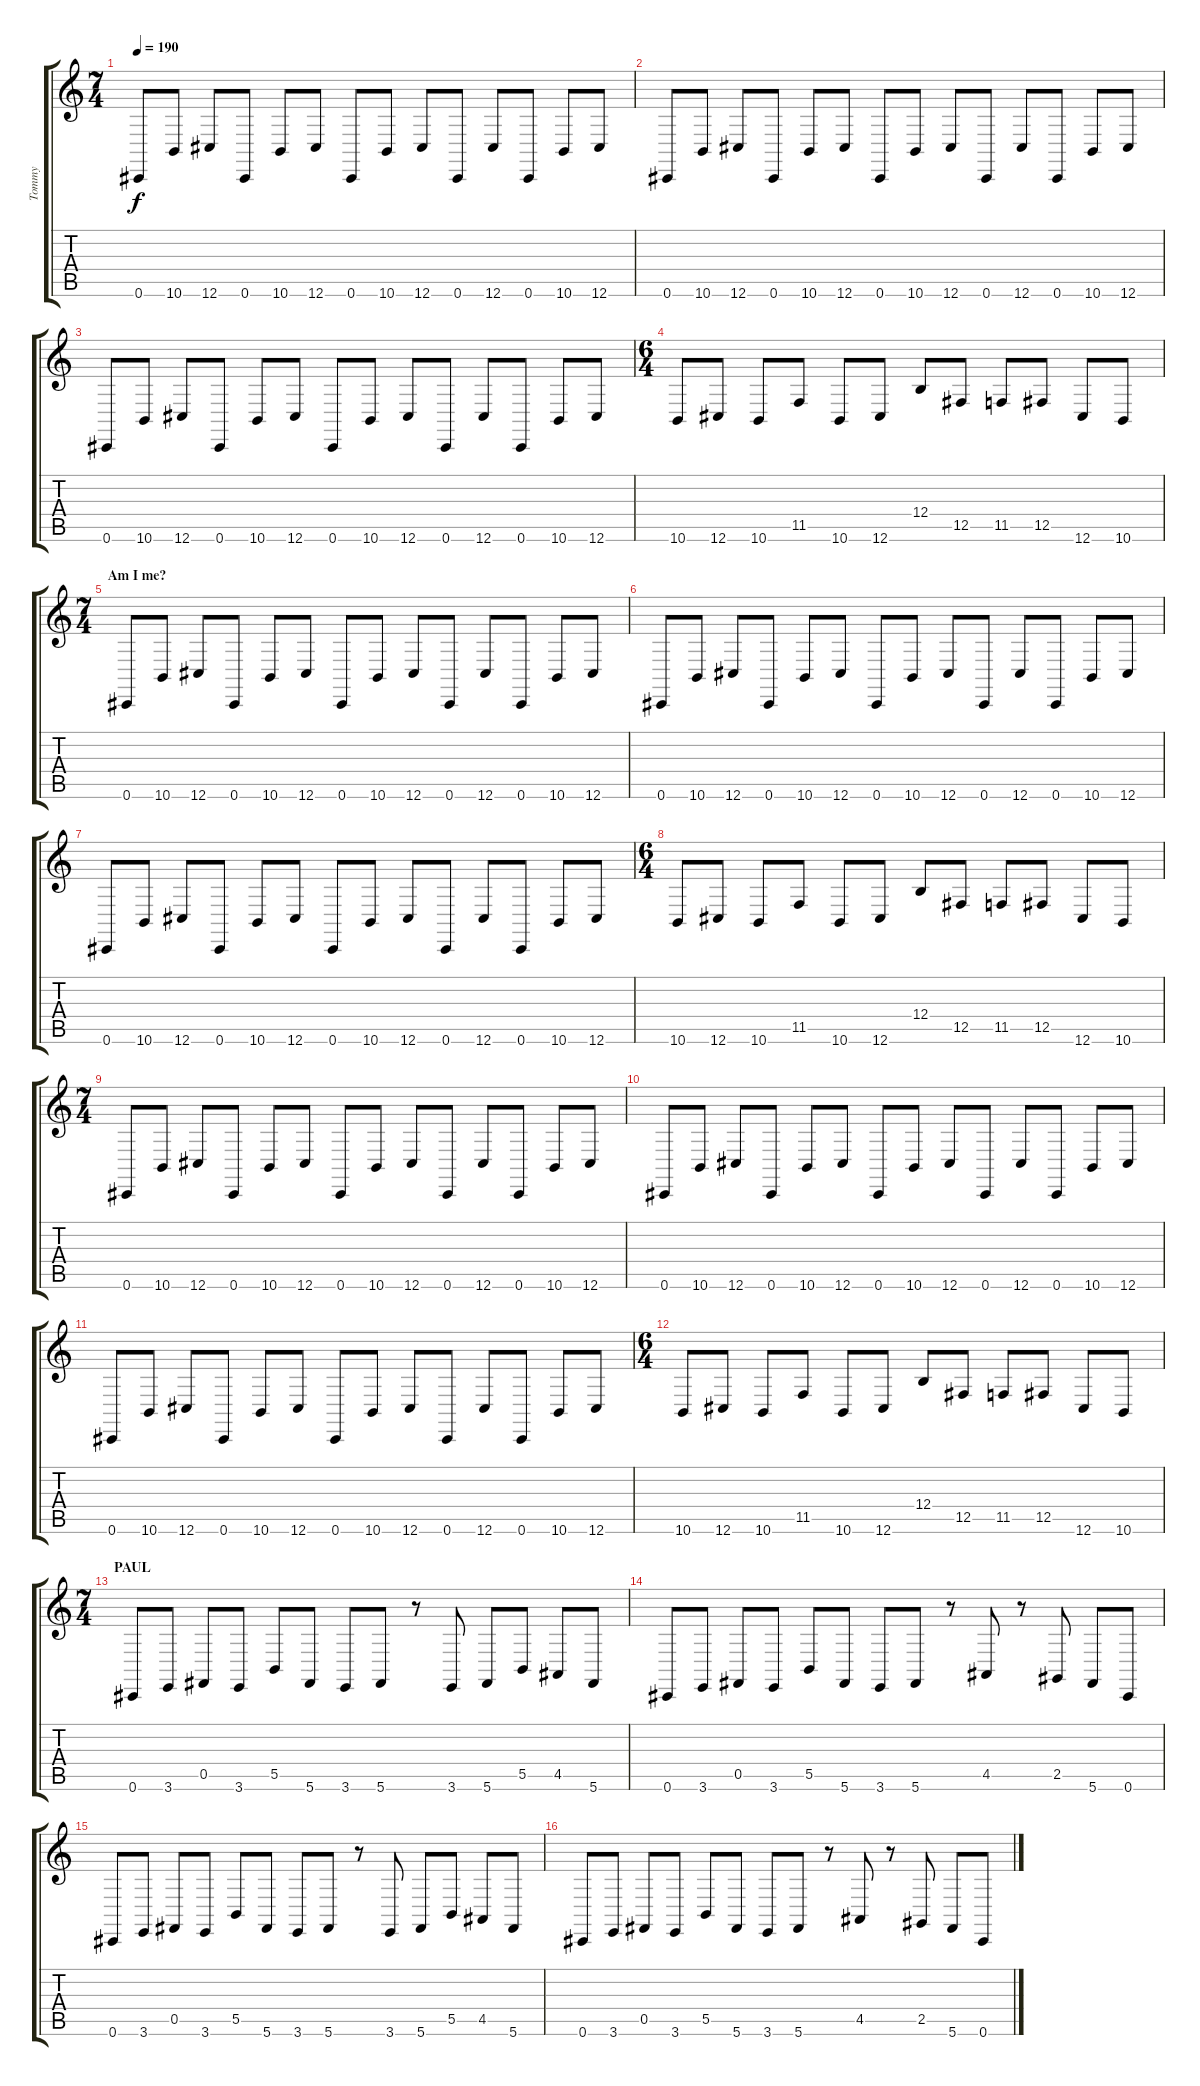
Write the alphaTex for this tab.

\track ("Tommy" "Tommy") {instrument lead2sawtooth}
\staff {score tabs}
\tuning (Db4 Ab3 E3 B2 Gb2 Db2) {hide}
\ts (7 4)
\tempo 190
\clef g2
\ks c
0.6.8{dy f} 10.6.8 12.6.8 0.6.8 10.6.8 12.6.8 0.6.8 10.6.8 12.6.8 0.6.8 12.6.8 0.6.8 10.6.8 12.6.8 |
0.6.8 10.6.8 12.6.8 0.6.8 10.6.8 12.6.8 0.6.8 10.6.8 12.6.8 0.6.8 12.6.8 0.6.8 10.6.8 12.6.8 |
0.6.8 10.6.8 12.6.8 0.6.8 10.6.8 12.6.8 0.6.8 10.6.8 12.6.8 0.6.8 12.6.8 0.6.8 10.6.8 12.6.8 |
\ts (6 4)
10.6.8 12.6.8 10.6.8 11.5.8 10.6.8 12.6.8 12.4.8 12.5.8 11.5.8 12.5.8 12.6.8 10.6.8 |
\ts (7 4)
\section ("" "Am I me?")
0.6.8 10.6.8 12.6.8 0.6.8 10.6.8 12.6.8 0.6.8 10.6.8 12.6.8 0.6.8 12.6.8 0.6.8 10.6.8 12.6.8 |
0.6.8 10.6.8 12.6.8 0.6.8 10.6.8 12.6.8 0.6.8 10.6.8 12.6.8 0.6.8 12.6.8 0.6.8 10.6.8 12.6.8 |
0.6.8 10.6.8 12.6.8 0.6.8 10.6.8 12.6.8 0.6.8 10.6.8 12.6.8 0.6.8 12.6.8 0.6.8 10.6.8 12.6.8 |
\ts (6 4)
10.6.8 12.6.8 10.6.8 11.5.8 10.6.8 12.6.8 12.4.8 12.5.8 11.5.8 12.5.8 12.6.8 10.6.8 |
\ts (7 4)
0.6.8 10.6.8 12.6.8 0.6.8 10.6.8 12.6.8 0.6.8 10.6.8 12.6.8 0.6.8 12.6.8 0.6.8 10.6.8 12.6.8 |
0.6.8 10.6.8 12.6.8 0.6.8 10.6.8 12.6.8 0.6.8 10.6.8 12.6.8 0.6.8 12.6.8 0.6.8 10.6.8 12.6.8 |
0.6.8 10.6.8 12.6.8 0.6.8 10.6.8 12.6.8 0.6.8 10.6.8 12.6.8 0.6.8 12.6.8 0.6.8 10.6.8 12.6.8 |
\ts (6 4)
10.6.8 12.6.8 10.6.8 11.5.8 10.6.8 12.6.8 12.4.8 12.5.8 11.5.8 12.5.8 12.6.8 10.6.8 |
\ts (7 4)
\section ("" "PAUL")
0.6.8 3.6.8 0.5.8 3.6.8 5.5.8 5.6.8 3.6.8 5.6.8 r.8 3.6.8 5.6.8 5.5.8 4.5.8 5.6.8 |
0.6.8 3.6.8 0.5.8 3.6.8 5.5.8 5.6.8 3.6.8 5.6.8 r.8 4.5.8 r.8 2.5.8 5.6.8 0.6.8 |
0.6.8 3.6.8 0.5.8 3.6.8 5.5.8 5.6.8 3.6.8 5.6.8 r.8 3.6.8 5.6.8 5.5.8 4.5.8 5.6.8 |
0.6.8 3.6.8 0.5.8 3.6.8 5.5.8 5.6.8 3.6.8 5.6.8 r.8 4.5.8 r.8 2.5.8 5.6.8 0.6.8
